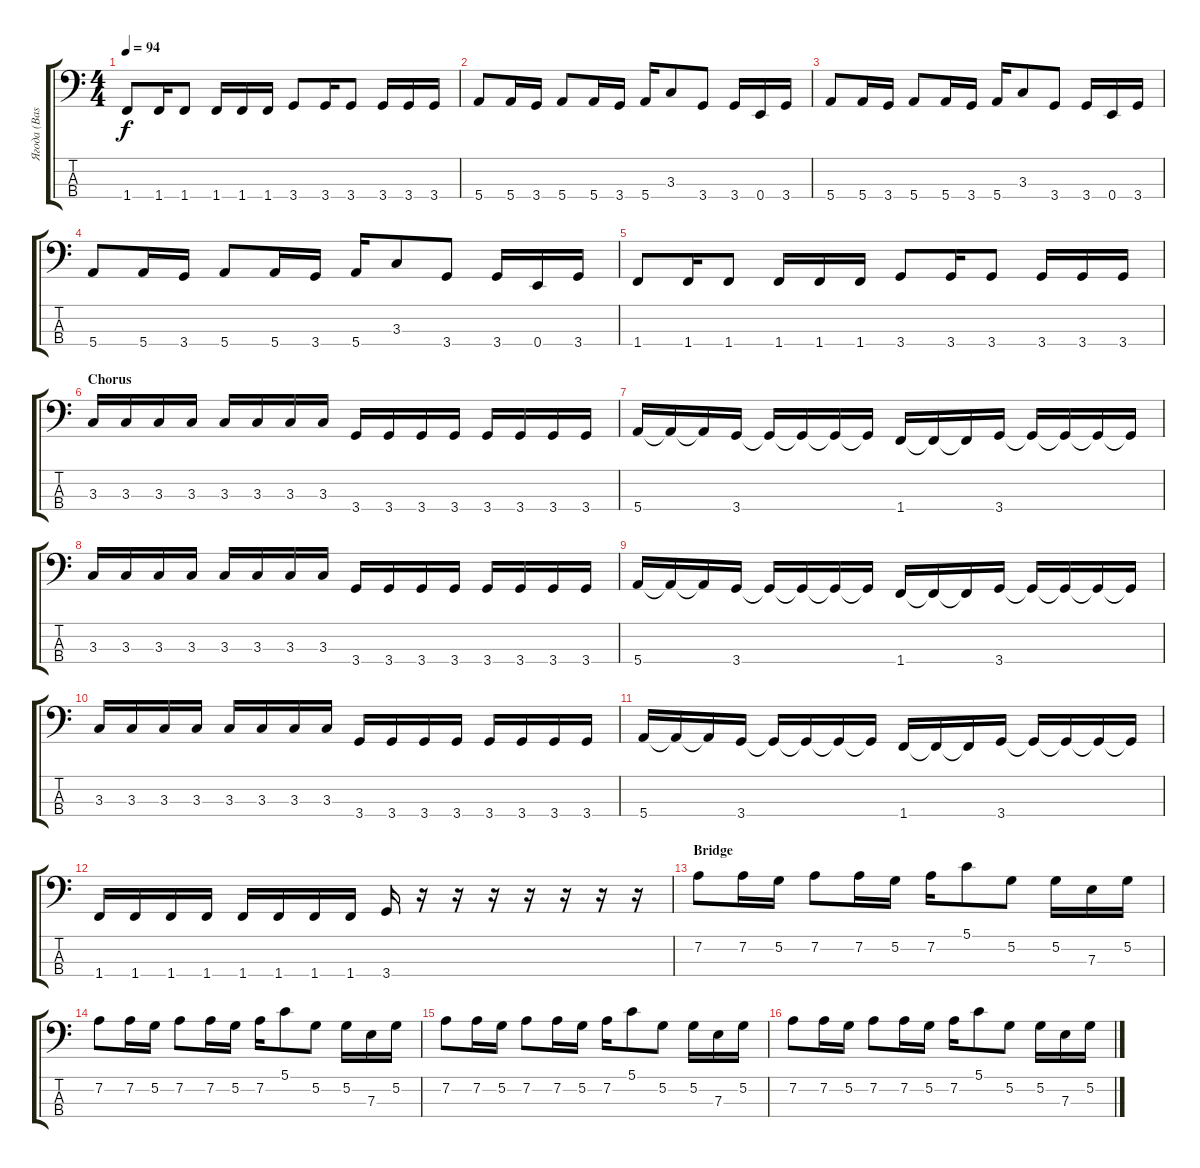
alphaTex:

\track ("Ягода (Bass)" "Ягода (Bas") {instrument electricbassfinger}
\staff {score tabs}
\tuning (G2 D2 A1 E1) {hide}
\ts (4 4)
\tempo 94
\clef f4
\ks c
1.4.8{dy f} 1.4.16 1.4.8 1.4.16 1.4.16 1.4.16 3.4.8 3.4.16 3.4.8 3.4.16 3.4.16 3.4.16 |
5.4.8 5.4.16 3.4.16 5.4.8 5.4.16 3.4.16 5.4.16 3.3.8 3.4.8 3.4.16 0.4.16 3.4.16 |
5.4.8 5.4.16 3.4.16 5.4.8 5.4.16 3.4.16 5.4.16 3.3.8 3.4.8 3.4.16 0.4.16 3.4.16 |
5.4.8 5.4.16 3.4.16 5.4.8 5.4.16 3.4.16 5.4.16 3.3.8 3.4.8 3.4.16 0.4.16 3.4.16 |
1.4.8 1.4.16 1.4.8 1.4.16 1.4.16 1.4.16 3.4.8 3.4.16 3.4.8 3.4.16 3.4.16 3.4.16 |
\section ("" "Chorus")
3.3.16 3.3.16 3.3.16 3.3.16 3.3.16 3.3.16 3.3.16 3.3.16 3.4.16 3.4.16 3.4.16 3.4.16 3.4.16 3.4.16 3.4.16 3.4.16 |
5.4.16 5.4{t}.16 5.4{t}.16 3.4.16 3.4{t}.16 3.4{t}.16 3.4{t}.16 3.4{t}.16 1.4.16 1.4{t}.16 1.4{t}.16 3.4.16 3.4{t}.16 3.4{t}.16 3.4{t}.16 3.4{t}.16 |
3.3.16 3.3.16 3.3.16 3.3.16 3.3.16 3.3.16 3.3.16 3.3.16 3.4.16 3.4.16 3.4.16 3.4.16 3.4.16 3.4.16 3.4.16 3.4.16 |
5.4.16 5.4{t}.16 5.4{t}.16 3.4.16 3.4{t}.16 3.4{t}.16 3.4{t}.16 3.4{t}.16 1.4.16 1.4{t}.16 1.4{t}.16 3.4.16 3.4{t}.16 3.4{t}.16 3.4{t}.16 3.4{t}.16 |
3.3.16 3.3.16 3.3.16 3.3.16 3.3.16 3.3.16 3.3.16 3.3.16 3.4.16 3.4.16 3.4.16 3.4.16 3.4.16 3.4.16 3.4.16 3.4.16 |
5.4.16 5.4{t}.16 5.4{t}.16 3.4.16 3.4{t}.16 3.4{t}.16 3.4{t}.16 3.4{t}.16 1.4.16 1.4{t}.16 1.4{t}.16 3.4.16 3.4{t}.16 3.4{t}.16 3.4{t}.16 3.4{t}.16 |
1.4.16 1.4.16 1.4.16 1.4.16 1.4.16 1.4.16 1.4.16 1.4.16 3.4.16 r.16 r.16 r.16 r.16 r.16 r.16 r.16 |
\section ("" "Bridge")
7.2.8 7.2.16 5.2.16 7.2.8 7.2.16 5.2.16 7.2.16 5.1.8 5.2.8 5.2.16 7.3.16 5.2.16 |
7.2.8 7.2.16 5.2.16 7.2.8 7.2.16 5.2.16 7.2.16 5.1.8 5.2.8 5.2.16 7.3.16 5.2.16 |
7.2.8 7.2.16 5.2.16 7.2.8 7.2.16 5.2.16 7.2.16 5.1.8 5.2.8 5.2.16 7.3.16 5.2.16 |
7.2.8 7.2.16 5.2.16 7.2.8 7.2.16 5.2.16 7.2.16 5.1.8 5.2.8 5.2.16 7.3.16 5.2.16
